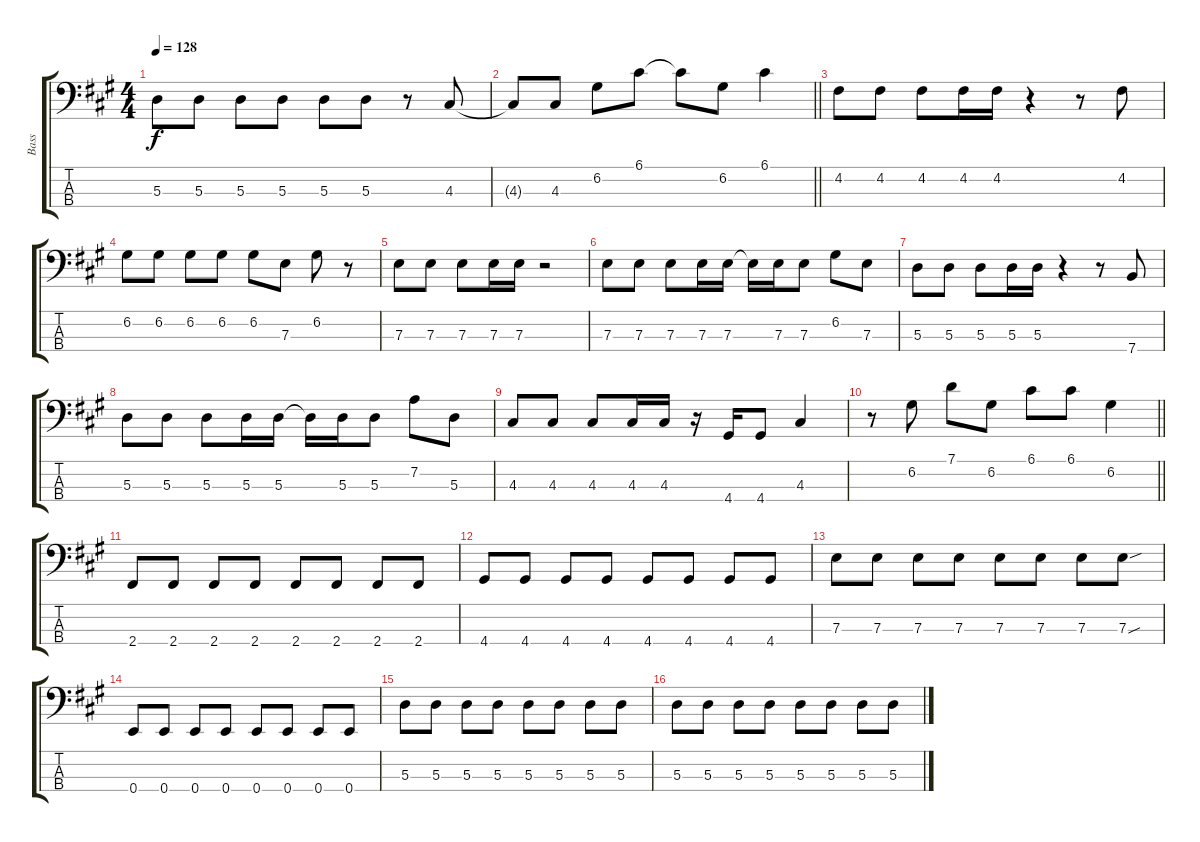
\track ("Bass" "Bass") {instrument electricbasspick}
\staff {score tabs}
\tuning (G2 D2 A1 E1) {hide}
\ts (4 4)
\tempo 128
\clef f4
\ks a
5.3.8{dy f} 5.3.8 5.3.8 5.3.8 5.3.8 5.3.8 r.8 4.3.8 |
\barLineRight lightlight
4.3{t}.8 4.3.8 6.2.8 6.1.8 6.1{t}.8 6.2.8 6.1.4 |
4.2.8 4.2.8 4.2.8 4.2.16 4.2.16 r.4 r.8 4.2.8 |
6.2.8 6.2.8 6.2.8 6.2.8 6.2.8 7.3.8 6.2.8 r.8 |
7.3.8 7.3.8 7.3.8 7.3.16 7.3.16 r.2 |
7.3.8 7.3.8 7.3.8 7.3.16 7.3.16 7.3{t}.16 7.3.16 7.3.8 6.2.8 7.3.8 |
5.3.8 5.3.8 5.3.8 5.3.16 5.3.16 r.4 r.8 7.4.8 |
5.3.8 5.3.8 5.3.8 5.3.16 5.3.16 5.3{t}.16 5.3.16 5.3.8 7.2.8 5.3.8 |
4.3.8 4.3.8 4.3.8 4.3.16 4.3.16 r.16 4.4.16 4.4.8 4.3.4 |
\barLineRight lightlight
r.8 6.2.8 7.1.8 6.2.8 6.1.8 6.1.8 6.2.4 |
2.4.8 2.4.8 2.4.8 2.4.8 2.4.8 2.4.8 2.4.8 2.4.8 |
4.4.8 4.4.8 4.4.8 4.4.8 4.4.8 4.4.8 4.4.8 4.4.8 |
7.3.8 7.3.8 7.3.8 7.3.8 7.3.8 7.3.8 7.3.8 7.3{sou}.8 |
0.4.8 0.4.8 0.4.8 0.4.8 0.4.8 0.4.8 0.4.8 0.4.8 |
5.3.8 5.3.8 5.3.8 5.3.8 5.3.8 5.3.8 5.3.8 5.3.8 |
5.3.8 5.3.8 5.3.8 5.3.8 5.3.8 5.3.8 5.3.8 5.3.8
